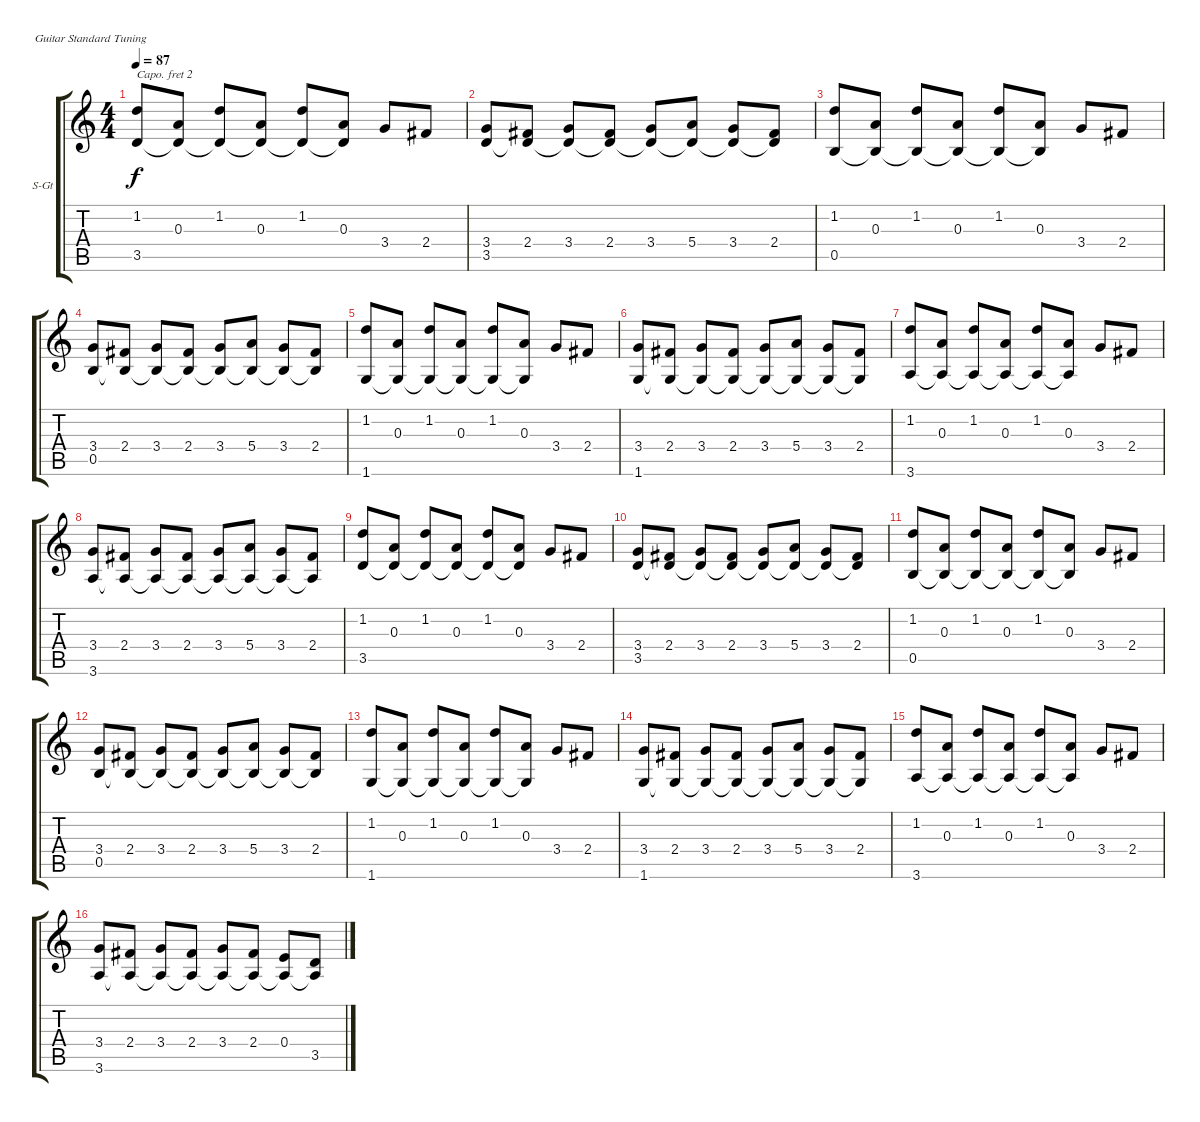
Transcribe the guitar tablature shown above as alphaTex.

\bracketExtendMode groupsimilarinstruments
\firstSystemTrackNameOrientation horizontal
\otherSystemsTrackNameOrientation horizontal
\track ("Acoustic" "S-Gt") {instrument acousticguitarsteel}
\staff {score tabs}
\capo 2
\tuning (E4 B3 G3 D3 A2 E2)
\ts (4 4)
\beaming (8 2 2 2 2)
\tempo 87
\clef g2
\ks c
(1.2 3.5).8{dy f instrument acousticguitarsteel} (0.3 3.5{t}).8 (1.2 3.5{t}).8 (0.3 3.5{t}).8 (1.2 3.5{t}).8 (0.3 3.5{t}).8 3.4.8 2.4.8 |
(3.4 3.5).8 (2.4 3.5{t}).8 (3.4 3.5{t}).8 (2.4 3.5{t}).8 (3.4 3.5{t}).8 (5.4 3.5{t}).8 (3.4 3.5{t}).8 (2.4 3.5{t}).8 |
(1.2 0.5).8 (0.3 0.5{t}).8 (1.2 0.5{t}).8 (0.3 0.5{t}).8 (1.2 0.5{t}).8 (0.3 0.5{t}).8 3.4.8 2.4.8 |
(3.4 0.5).8 (2.4 0.5{t}).8 (3.4 0.5{t}).8 (2.4 0.5{t}).8 (3.4 0.5{t}).8 (5.4 0.5{t}).8 (3.4 0.5{t}).8 (2.4 0.5{t}).8 |
(1.2 1.6).8 (0.3 1.6{t}).8 (1.2 1.6{t}).8 (0.3 1.6{t}).8 (1.2 1.6{t}).8 (0.3 1.6{t}).8 3.4.8 2.4.8 |
(3.4 1.6).8 (2.4 1.6{t}).8 (3.4 1.6{t}).8 (2.4 1.6{t}).8 (3.4 1.6{t}).8 (5.4 1.6{t}).8 (3.4 1.6{t}).8 (2.4 1.6{t}).8 |
(1.2 3.6).8 (0.3 3.6{t}).8 (1.2 3.6{t}).8 (0.3 3.6{t}).8 (1.2 3.6{t}).8 (0.3 3.6{t}).8 3.4.8 2.4.8 |
(3.4 3.6).8 (2.4 3.6{t}).8 (3.4 3.6{t}).8 (2.4 3.6{t}).8 (3.4 3.6{t}).8 (5.4 3.6{t}).8 (3.4 3.6{t}).8 (2.4 3.6{t}).8 |
(1.2 3.5).8 (0.3 3.5{t}).8 (1.2 3.5{t}).8 (0.3 3.5{t}).8 (1.2 3.5{t}).8 (0.3 3.5{t}).8 3.4.8 2.4.8 |
(3.4 3.5).8 (2.4 3.5{t}).8 (3.4 3.5{t}).8 (2.4 3.5{t}).8 (3.4 3.5{t}).8 (5.4 3.5{t}).8 (3.4 3.5{t}).8 (2.4 3.5{t}).8 |
(1.2 0.5).8 (0.3 0.5{t}).8 (1.2 0.5{t}).8 (0.3 0.5{t}).8 (1.2 0.5{t}).8 (0.3 0.5{t}).8 3.4.8 2.4.8 |
(3.4 0.5).8 (2.4 0.5{t}).8 (3.4 0.5{t}).8 (2.4 0.5{t}).8 (3.4 0.5{t}).8 (5.4 0.5{t}).8 (3.4 0.5{t}).8 (2.4 0.5{t}).8 |
(1.2 1.6).8 (0.3 1.6{t}).8 (1.2 1.6{t}).8 (0.3 1.6{t}).8 (1.2 1.6{t}).8 (0.3 1.6{t}).8 3.4.8 2.4.8 |
(3.4 1.6).8 (2.4 1.6{t}).8 (3.4 1.6{t}).8 (2.4 1.6{t}).8 (3.4 1.6{t}).8 (5.4 1.6{t}).8 (3.4 1.6{t}).8 (2.4 1.6{t}).8 |
(1.2 3.6).8 (0.3 3.6{t}).8 (1.2 3.6{t}).8 (0.3 3.6{t}).8 (1.2 3.6{t}).8 (0.3 3.6{t}).8 3.4.8 2.4.8 |
(3.4 3.6).8 (2.4 3.6{t}).8 (3.4 3.6{t}).8 (2.4 3.6{t}).8 (3.4 3.6{t}).8 (2.4 3.6{t}).8 (0.4 3.6{t}).8 (3.5 3.6{t}).8
